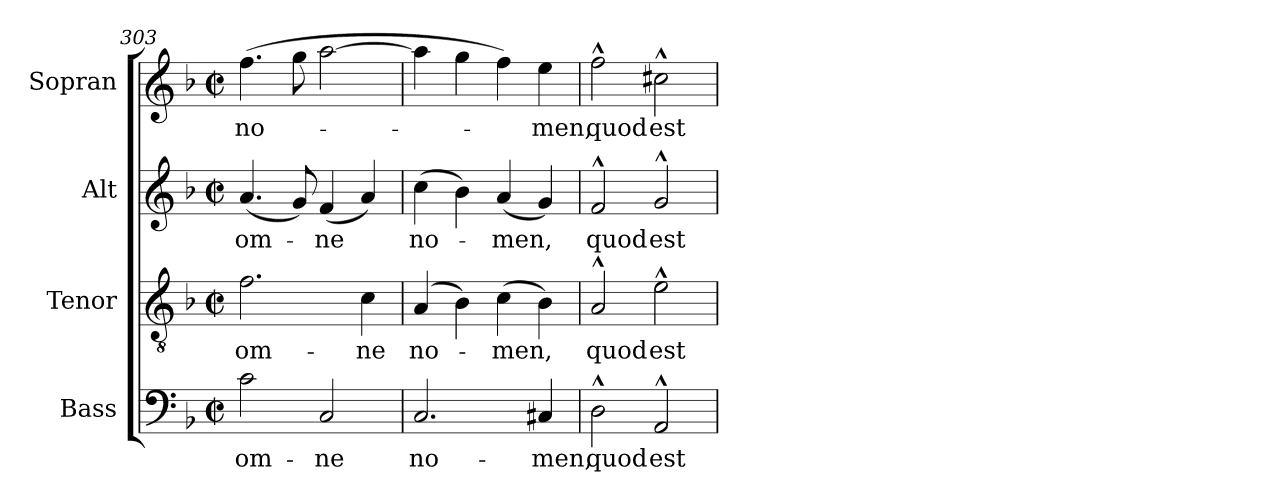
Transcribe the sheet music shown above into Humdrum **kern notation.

**kern	**text	**kern	**text	**kern	**text	**kern	**text
*part4	*part4	*part3	*part3	*part2	*part2	*part1	*part1
*staff4	*staff4	*staff3	*staff3	*staff2	*staff2	*staff1	*staff1
*I"Bass	*	*I"Tenor	*	*I"Alt	*	*I"Sopran	*
*I'B.	*	*I'T.	*	*I'A.	*	*I'S.	*
!!LO:PB:g=z
*clefF4	*	*clefGv2	*	*clefG2	*	*clefG2	*
*k[b-]	*	*k[b-]	*	*k[b-]	*	*k[b-]	*
*F:	*	*F:	*	*F:	*	*F:	*
*M2/2	*	*M2/2	*	*M2/2	*	*M2/2	*
*met(c|)	*	*met(c|)	*	*met(c|)	*	*met(c|)	*
=303	=303	=303	=303	=303	=303	=303	=303
!	!LO:LY:b	!	!LO:LY:b	!	!LO:LY:b	!	!LO:LY:b
2c\	om-	2.f\	om-	(<4.a/	om-	(>4.ff\	no-
.	.	.	.	8g/)	.	8gg\	.
!	!LO:LY:b	!	!	!	!LO:LY:b	!	!
2C/	-ne	.	.	(<4f/	-ne	[2aa\	.
!	!	!	!LO:LY:b	!	!	!	!
.	.	4c\	-ne	4a/)	.	.	.
=304	=304	=304	=304	=304	=304	=304	=304
!	!LO:LY:b	!	!LO:LY:b	!	!LO:LY:b	!	!
2.C/	no-	(4A/	no-	(>4cc\	no-	4aa\]	.
.	.	4B-\)	.	4b-\)	.	4gg\	.
!	!	!	!LO:LY:b	!	!LO:LY:b	!	!
.	.	(>4c\	-men,	(<4a/	-men,	4ff\)	.
!	!LO:LY:b	!	!	!	!	!	!LO:LY:b
4C#X/	-men,	4B-\)	.	4g/)	.	4ee\	-men,
=305	=305	=305	=305	=305	=305	=305	=305
!	!LO:LY:b	!	!LO:LY:b	!	!LO:LY:b	!	!LO:LY:b
2D^^>\	quod	2A^^>/	quod	2f^^>/	quod	2ff^^>\	quod
!	!LO:LY:b	!	!LO:LY:b	!	!LO:LY:b	!	!LO:LY:b
2AA^^>/	est	2e^^>\	est	2g^^>/	est	2cc#X^^>\	est
=	=	=	=	=	=	=	=
*-	*-	*-	*-	*-	*-	*-	*-
